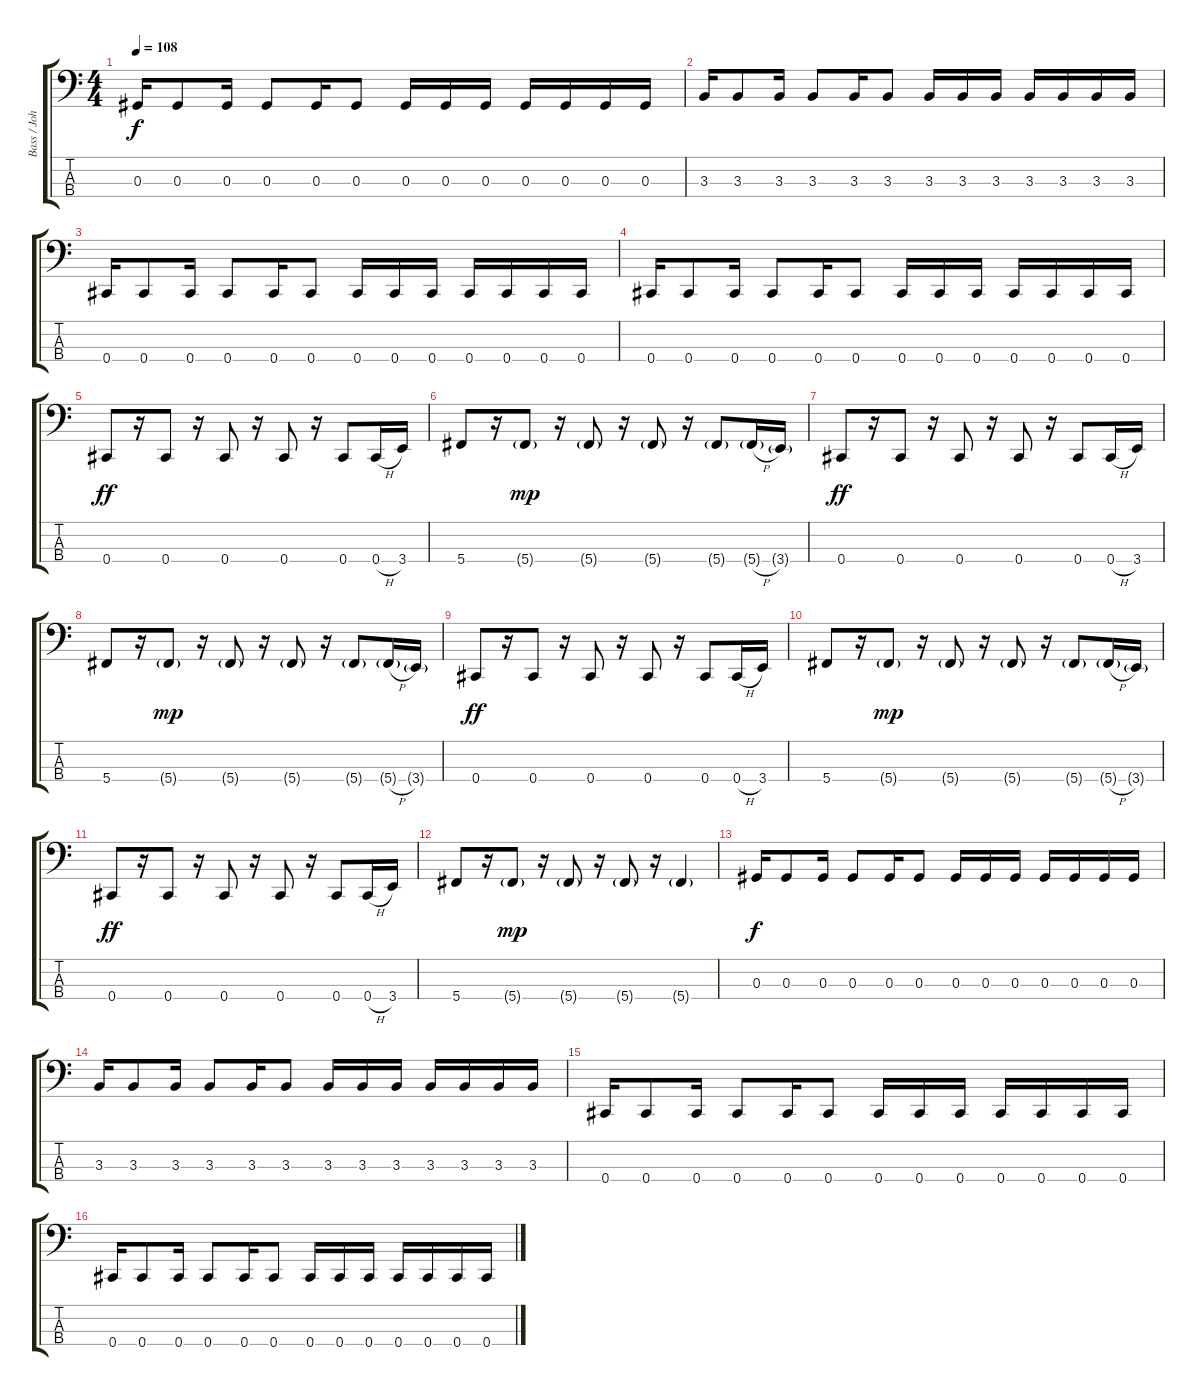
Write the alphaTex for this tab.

\track ("Bass / Johnny April" "Bass / Joh") {instrument electricbasspick}
\staff {score tabs}
\tuning (Gb2 Db2 Ab1 Db1) {hide}
\ts (4 4)
\tempo 108
\clef f4
\ks c
0.3.16{dy f} 0.3.8 0.3.16 0.3.8 0.3.16 0.3.8 0.3.16 0.3.16 0.3.16 0.3.16 0.3.16 0.3.16 0.3.16 |
3.3.16 3.3.8 3.3.16 3.3.8 3.3.16 3.3.8 3.3.16 3.3.16 3.3.16 3.3.16 3.3.16 3.3.16 3.3.16 |
0.4.16 0.4.8 0.4.16 0.4.8 0.4.16 0.4.8 0.4.16 0.4.16 0.4.16 0.4.16 0.4.16 0.4.16 0.4.16 |
0.4.16 0.4.8 0.4.16 0.4.8 0.4.16 0.4.8 0.4.16 0.4.16 0.4.16 0.4.16 0.4.16 0.4.16 0.4.16 |
0.4.8{dy ff} r.16 0.4.8 r.16 0.4.8 r.16 0.4.8 r.16 0.4.8 0.4{h}.16 3.4.16 |
5.4.8 r.16 5.4{g}.8{dy mp} r.16 5.4{g}.8 r.16 5.4{g}.8 r.16 5.4{g}.8 5.4{h g}.16 3.4{g}.16 |
0.4.8{dy ff} r.16 0.4.8 r.16 0.4.8 r.16 0.4.8 r.16 0.4.8 0.4{h}.16 3.4.16 |
5.4.8 r.16 5.4{g}.8{dy mp} r.16 5.4{g}.8 r.16 5.4{g}.8 r.16 5.4{g}.8 5.4{h g}.16 3.4{g}.16 |
0.4.8{dy ff} r.16 0.4.8 r.16 0.4.8 r.16 0.4.8 r.16 0.4.8 0.4{h}.16 3.4.16 |
5.4.8 r.16 5.4{g}.8{dy mp} r.16 5.4{g}.8 r.16 5.4{g}.8 r.16 5.4{g}.8 5.4{h g}.16 3.4{g}.16 |
0.4.8{dy ff} r.16 0.4.8 r.16 0.4.8 r.16 0.4.8 r.16 0.4.8 0.4{h}.16 3.4.16 |
5.4.8 r.16 5.4{g}.8{dy mp} r.16 5.4{g}.8 r.16 5.4{g}.8 r.16 5.4{g}.4 |
0.3.16{dy f} 0.3.8 0.3.16 0.3.8 0.3.16 0.3.8 0.3.16 0.3.16 0.3.16 0.3.16 0.3.16 0.3.16 0.3.16 |
3.3.16 3.3.8 3.3.16 3.3.8 3.3.16 3.3.8 3.3.16 3.3.16 3.3.16 3.3.16 3.3.16 3.3.16 3.3.16 |
0.4.16 0.4.8 0.4.16 0.4.8 0.4.16 0.4.8 0.4.16 0.4.16 0.4.16 0.4.16 0.4.16 0.4.16 0.4.16 |
0.4.16 0.4.8 0.4.16 0.4.8 0.4.16 0.4.8 0.4.16 0.4.16 0.4.16 0.4.16 0.4.16 0.4.16 0.4.16
